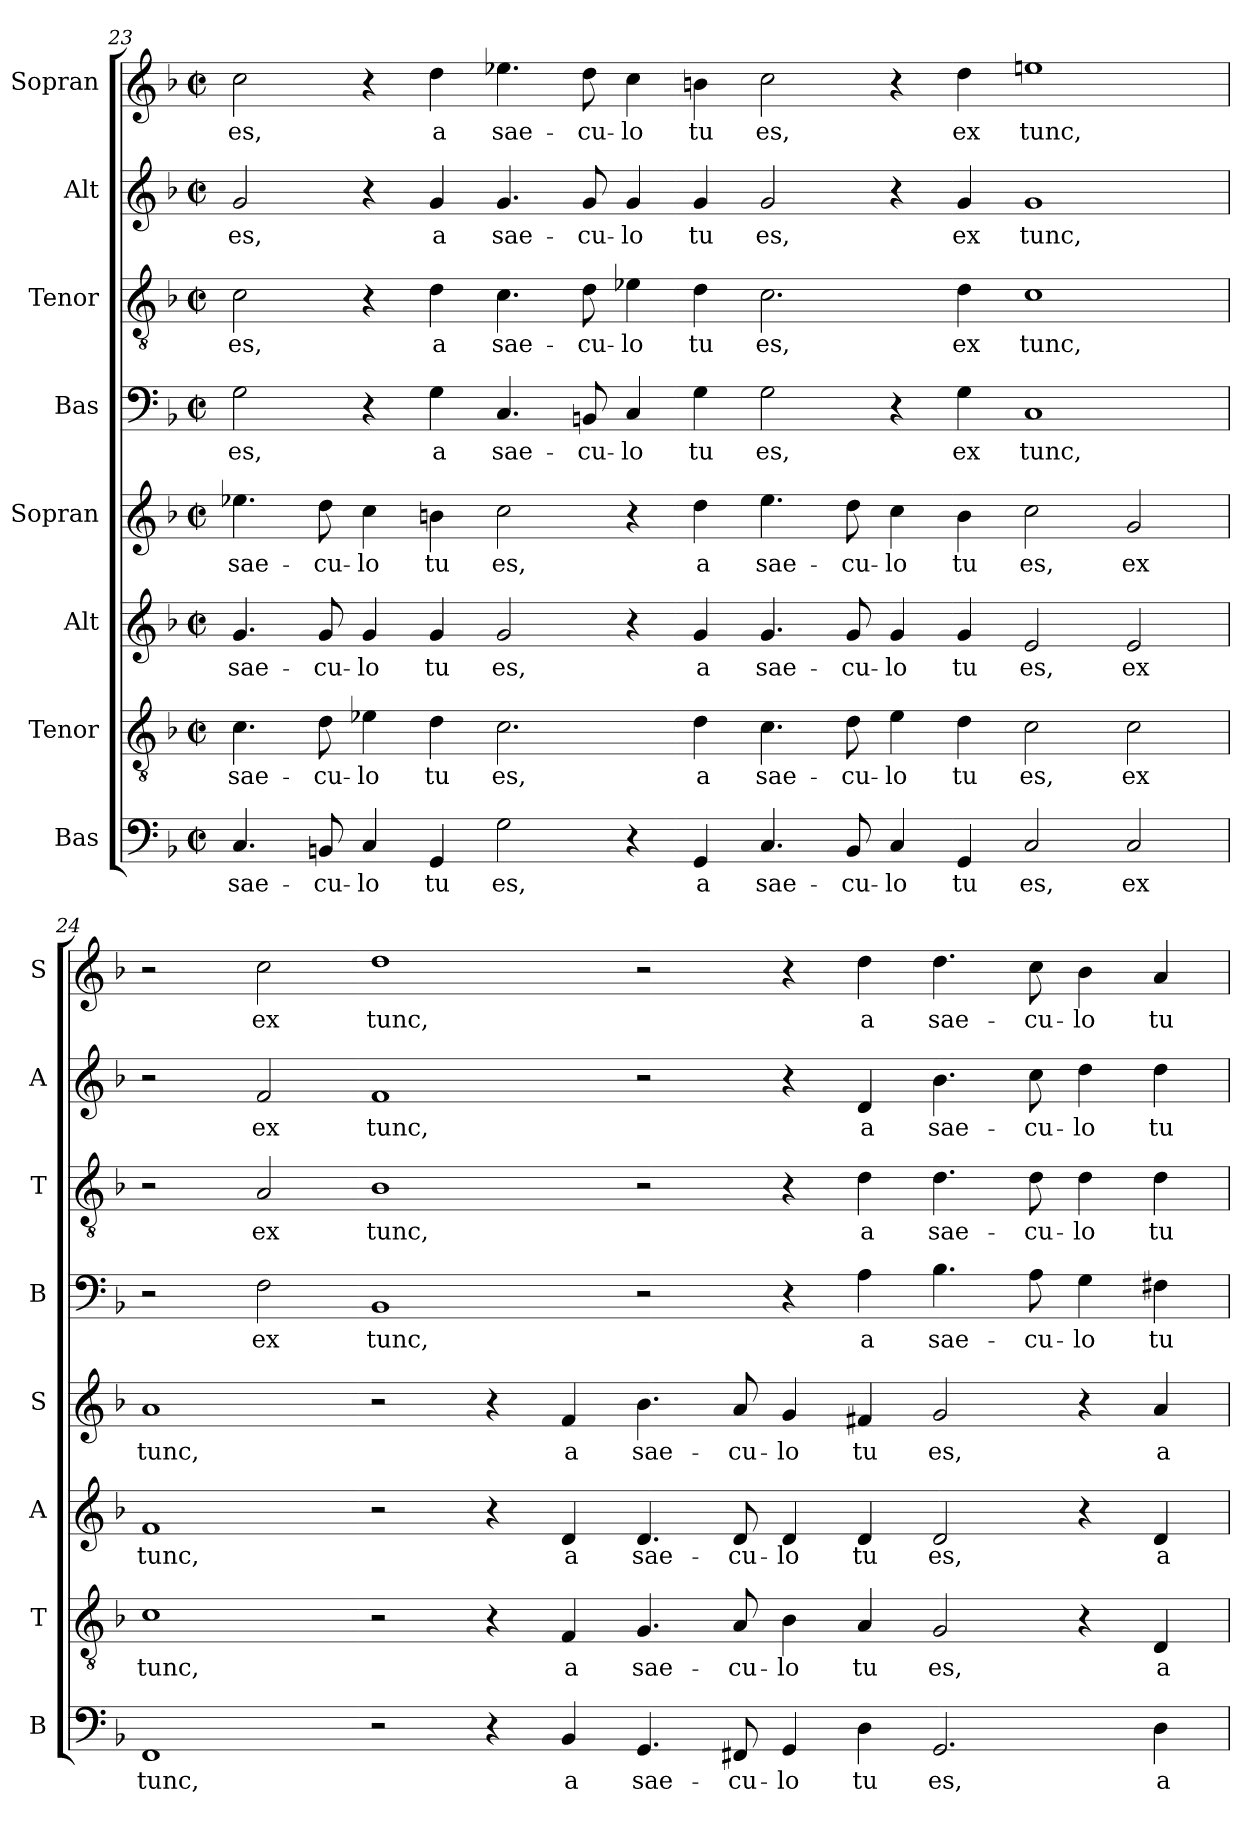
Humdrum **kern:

**kern	**text	**kern	**text	**kern	**text	**kern	**text	**kern	**text	**kern	**text	**kern	**text	**kern	**text
*part8	*part8	*part7	*part7	*part6	*part6	*part5	*part5	*part4	*part4	*part3	*part3	*part2	*part2	*part1	*part1
*staff8	*staff8	*staff7	*staff7	*staff6	*staff6	*staff5	*staff5	*staff4	*staff4	*staff3	*staff3	*staff2	*staff2	*staff1	*staff1
*I"Bas	*	*I"Tenor	*	*I"Alt	*	*I"Sopran	*	*I"Bas	*	*I"Tenor	*	*I"Alt	*	*I"Sopran	*
*I'B	*	*I'T	*	*I'A	*	*I'S	*	*I'B	*	*I'T	*	*I'A	*	*I'S	*
!!LO:LB:g=z
*clefF4	*	*clefGv2	*	*clefG2	*	*clefG2	*	*clefF4	*	*clefGv2	*	*clefG2	*	*clefG2	*
*k[b-]	*	*k[b-]	*	*k[b-]	*	*k[b-]	*	*k[b-]	*	*k[b-]	*	*k[b-]	*	*k[b-]	*
*F:	*	*F:	*	*F:	*	*F:	*	*F:	*	*F:	*	*F:	*	*F:	*
*M2/2	*	*M2/2	*	*M2/2	*	*M2/2	*	*M2/2	*	*M2/2	*	*M2/2	*	*M2/2	*
*met(c|)	*	*met(c|)	*	*met(c|)	*	*met(c|)	*	*met(c|)	*	*met(c|)	*	*met(c|)	*	*met(c|)	*
=23	=23	=23	=23	=23	=23	=23	=23	=23	=23	=23	=23	=23	=23	=23	=23
!	!LO:LY:b	!	!LO:LY:b	!	!LO:LY:b	!	!LO:LY:b	!	!LO:LY:b	!	!LO:LY:b	!	!LO:LY:b	!	!LO:LY:b
4.C/	sae-	4.c\	sae-	4.g/	sae-	4.ee-X\	sae-	2G\	es,	2c\	es,	2g/	es,	2cc\	es,
!	!LO:LY:b	!	!LO:LY:b	!	!LO:LY:b	!	!LO:LY:b	!	!	!	!	!	!	!	!
8BBn/	-cu-	8d\	-cu-	8g/	-cu-	8dd\	-cu-	.	.	.	.	.	.	.	.
!	!LO:LY:b	!	!LO:LY:b	!	!LO:LY:b	!	!LO:LY:b	!	!	!	!	!	!	!	!
4C/	-lo	4e-X\	-lo	4g/	-lo	4cc\	-lo	4r	.	4r	.	4r	.	4r	.
!	!LO:LY:b	!	!LO:LY:b	!	!LO:LY:b	!	!LO:LY:b	!	!LO:LY:b	!	!LO:LY:b	!	!LO:LY:b	!	!LO:LY:b
4GG/	tu	4d\	tu	4g/	tu	4bn\	tu	4G\	a	4d\	a	4g/	a	4dd\	a
!	!LO:LY:b	!	!LO:LY:b	!	!LO:LY:b	!	!LO:LY:b	!	!LO:LY:b	!	!LO:LY:b	!	!LO:LY:b	!	!LO:LY:b
2G\	es,	2.c\	es,	2g/	es,	2cc\	es,	4.C/	sae-	4.c\	sae-	4.g/	sae-	4.ee-X\	sae-
!	!	!	!	!	!	!	!	!	!LO:LY:b	!	!LO:LY:b	!	!LO:LY:b	!	!LO:LY:b
.	.	.	.	.	.	.	.	8BBn/	-cu-	8d\	-cu-	8g/	-cu-	8dd\	-cu-
!	!	!	!	!	!	!	!	!	!LO:LY:b	!	!LO:LY:b	!	!LO:LY:b	!	!LO:LY:b
4r	.	.	.	4r	.	4r	.	4C/	-lo	4e-X\	-lo	4g/	-lo	4cc\	-lo
!	!LO:LY:b	!	!LO:LY:b	!	!LO:LY:b	!	!LO:LY:b	!	!LO:LY:b	!	!LO:LY:b	!	!LO:LY:b	!	!LO:LY:b
4GG/	a	4d\	a	4g/	a	4dd\	a	4G\	tu	4d\	tu	4g/	tu	4bn\	tu
!	!LO:LY:b	!	!LO:LY:b	!	!LO:LY:b	!	!LO:LY:b	!	!LO:LY:b	!	!LO:LY:b	!	!LO:LY:b	!	!LO:LY:b
4.C/	sae-	4.c\	sae-	4.g/	sae-	4.ee-\	sae-	2G\	es,	2.c\	es,	2g/	es,	2cc\	es,
!	!LO:LY:b	!	!LO:LY:b	!	!LO:LY:b	!	!LO:LY:b	!	!	!	!	!	!	!	!
8BB/	-cu-	8d\	-cu-	8g/	-cu-	8dd\	-cu-	.	.	.	.	.	.	.	.
!	!LO:LY:b	!	!LO:LY:b	!	!LO:LY:b	!	!LO:LY:b	!	!	!	!	!	!	!	!
4C/	-lo	4e-\	-lo	4g/	-lo	4cc\	-lo	4r	.	.	.	4r	.	4r	.
!	!LO:LY:b	!	!LO:LY:b	!	!LO:LY:b	!	!LO:LY:b	!	!LO:LY:b	!	!LO:LY:b	!	!LO:LY:b	!	!LO:LY:b
4GG/	tu	4d\	tu	4g/	tu	4b\	tu	4G\	ex	4d\	ex	4g/	ex	4dd\	ex
!	!LO:LY:b	!	!LO:LY:b	!	!LO:LY:b	!	!LO:LY:b	!	!LO:LY:b	!	!LO:LY:b	!	!LO:LY:b	!	!LO:LY:b
2C/	es,	2c\	es,	2e/	es,	2cc\	es,	1C	tunc,	1c	tunc,	1g	tunc,	1een	tunc,
!	!LO:LY:b	!	!LO:LY:b	!	!LO:LY:b	!	!LO:LY:b	!	!	!	!	!	!	!	!
2C/	ex	2c\	ex	2e/	ex	2g/	ex	.	.	.	.	.	.	.	.
=24	=24	=24	=24	=24	=24	=24	=24	=24	=24	=24	=24	=24	=24	=24	=24
!	!LO:LY:b	!	!LO:LY:b	!	!LO:LY:b	!	!LO:LY:b	!	!	!	!	!	!	!	!
1FF	tunc,	1c	tunc,	1f	tunc,	1a	tunc,	2r	.	2r	.	2r	.	2r	.
!	!	!	!	!	!	!	!	!	!LO:LY:b	!	!LO:LY:b	!	!LO:LY:b	!	!LO:LY:b
.	.	.	.	.	.	.	.	2F\	ex	2A/	ex	2f/	ex	2cc\	ex
!	!	!	!	!	!	!	!	!	!LO:LY:b	!	!LO:LY:b	!	!LO:LY:b	!	!LO:LY:b
2r	.	2r	.	2r	.	2r	.	1BB-	tunc,	1B-	tunc,	1f	tunc,	1dd	tunc,
4r	.	4r	.	4r	.	4r	.	.	.	.	.	.	.	.	.
!	!LO:LY:b	!	!LO:LY:b	!	!LO:LY:b	!	!LO:LY:b	!	!	!	!	!	!	!	!
4BB-/	a	4F/	a	4d/	a	4f/	a	.	.	.	.	.	.	.	.
!	!LO:LY:b	!	!LO:LY:b	!	!LO:LY:b	!	!LO:LY:b	!	!	!	!	!	!	!	!
4.GG/	sae-	4.G/	sae-	4.d/	sae-	4.b-\	sae-	2r	.	2r	.	2r	.	2r	.
!	!LO:LY:b	!	!LO:LY:b	!	!LO:LY:b	!	!LO:LY:b	!	!	!	!	!	!	!	!
8FF#X/	-cu-	8A/	-cu-	8d/	-cu-	8a/	-cu-	.	.	.	.	.	.	.	.
!	!LO:LY:b	!	!LO:LY:b	!	!LO:LY:b	!	!LO:LY:b	!	!	!	!	!	!	!	!
4GG/	-lo	4B-\	-lo	4d/	-lo	4g/	-lo	4r	.	4r	.	4r	.	4r	.
!	!LO:LY:b	!	!LO:LY:b	!	!LO:LY:b	!	!LO:LY:b	!	!LO:LY:b	!	!LO:LY:b	!	!LO:LY:b	!	!LO:LY:b
4D\	tu	4A/	tu	4d/	tu	4f#X/	tu	4A\	a	4d\	a	4d/	a	4dd\	a
!	!LO:LY:b	!	!LO:LY:b	!	!LO:LY:b	!	!LO:LY:b	!	!LO:LY:b	!	!LO:LY:b	!	!LO:LY:b	!	!LO:LY:b
2.GG/	es,	2G/	es,	2d/	es,	2g/	es,	4.B-\	sae-	4.d\	sae-	4.b-\	sae-	4.dd\	sae-
!	!	!	!	!	!	!	!	!	!LO:LY:b	!	!LO:LY:b	!	!LO:LY:b	!	!LO:LY:b
.	.	.	.	.	.	.	.	8A\	-cu-	8d\	-cu-	8cc\	-cu-	8cc\	-cu-
!	!	!	!	!	!	!	!	!	!LO:LY:b	!	!LO:LY:b	!	!LO:LY:b	!	!LO:LY:b
.	.	4r	.	4r	.	4r	.	4G\	-lo	4d\	-lo	4dd\	-lo	4b-\	-lo
!	!LO:LY:b	!	!LO:LY:b	!	!LO:LY:b	!	!LO:LY:b	!	!LO:LY:b	!	!LO:LY:b	!	!LO:LY:b	!	!LO:LY:b
4D\	a	4D/	a	4d/	a	4a/	a	4F#X\	tu	4d\	tu	4dd\	tu	4a/	tu
=	=	=	=	=	=	=	=	=	=	=	=	=	=	=	=
*-	*-	*-	*-	*-	*-	*-	*-	*-	*-	*-	*-	*-	*-	*-	*-
